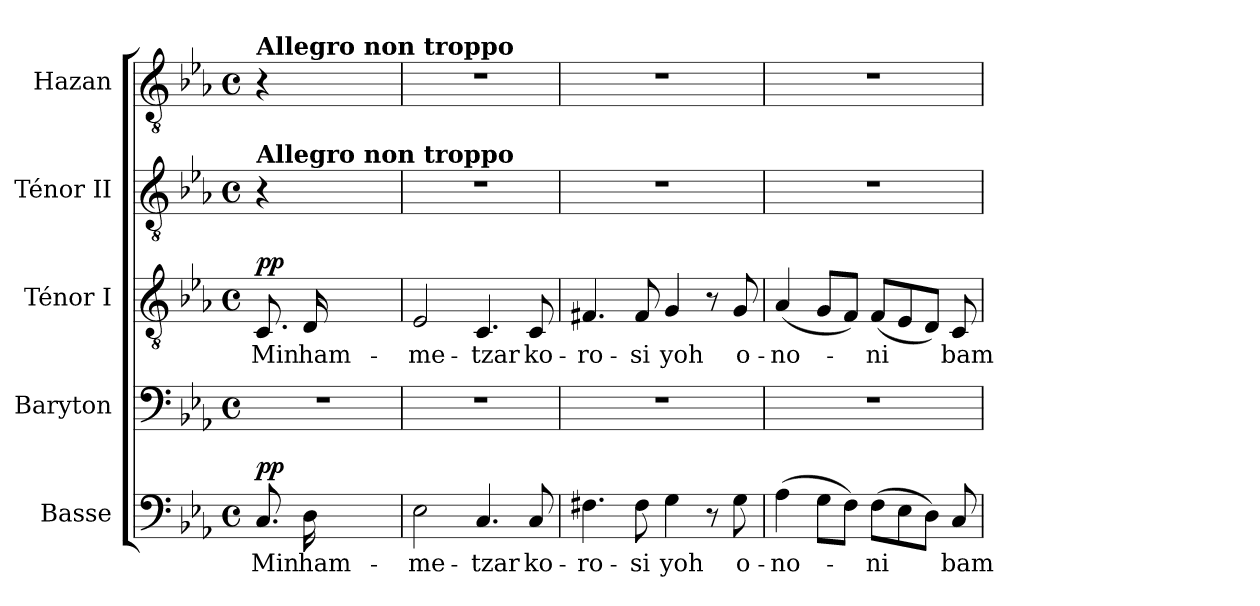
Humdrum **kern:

**kern	**text	**dynam	**kern	**kern	**text	**dynam	**kern	**kern
*part5	*part5	*part5	*part4	*part3	*part3	*part3	*part2	*part1
*staff5	*staff5	*staff5	*staff4	*staff3	*staff3	*staff3	*staff2	*staff1
*I"Basse	*	*	*I"Baryton	*I"Ténor I	*	*	*I"Ténor II	*I"Hazan
*I'B.	*	*	*I'Bar.	*I'T. I	*	*	*I'T. II	*I'H.
!!LO:PB:g=z
*clefF4	*	*	*clefF4	*clefGv2	*	*	*clefGv2	*clefGv2
*	*	*	*	*ITrd7c12	*	*	*ITrd7c12	*ITrd7c12
*k[b-e-a-]	*	*	*k[b-e-a-]	*k[b-e-a-]	*	*	*k[b-e-a-]	*k[b-e-a-]
*E-:	*	*	*E-:	*E-:	*	*	*E-:	*E-:
*M4/4	*	*	*M4/4	*M4/4	*	*	*M4/4	*M4/4
*met(c)	*	*	*met(c)	*met(c)	*	*	*met(c)	*met(c)
*MM120	*	*	*MM120	*MM120	*	*	*MM120	*MM120
=	=	=	=	=	=	=	=	=
!	!LO:LY:b:color=#000000	!	!LO:N:vis=1	!	!	!	!	!
!	!	!	!	!	!	!	!	!LO:TX:a:B:t=Allegro non troppo
!	!	!	!	!	!	!	!LO:TX:a:B:t=Allegro non troppo	!
!	!	!	!	!	!LO:LY:b:color=#000000	!	!	!
8.Ci/	Min	pp	1r	8.CCi/	Min	pp	4r	4r
!	!LO:LY:b:color=#000000	!	!	!	!	!	!	!
!	!	!	!	!	!LO:LY:b:color=#000000	!	!	!
16Di\	ham-	.	.	16DDi/	ham-	.	.	.
2.ryy	.	.	.	2.ryy	.	.	2.ryy	2.ryy
=1	=1	=1	=1	=1	=1	=1	=1	=1
!	!LO:LY:b:color=#000000	!	!	!	!	!	!	!
!	!	!	!	!	!LO:LY:b:color=#000000	!	!	!
2E-i\	-me-	.	1r	2EE-i/	-me-	.	1r	1r
!	!LO:LY:b:color=#000000	!	!	!	!	!	!	!
!	!	!	!	!	!LO:LY:b:color=#000000	!	!	!
4.Ci/	-tzar	.	.	4.CCi/	-tzar	.	.	.
!	!LO:LY:b:color=#000000	!	!	!	!	!	!	!
!	!	!	!	!	!LO:LY:b:color=#000000	!	!	!
8Ci/	ko-	.	.	8CCi/	ko-	.	.	.
=2	=2	=2	=2	=2	=2	=2	=2	=2
!	!LO:LY:b:color=#000000	!	!	!	!	!	!	!
!	!	!	!	!	!LO:LY:b:color=#000000	!	!	!
4.F#Xi\	-ro-	.	1r	4.FF#Xi/	-ro-	.	1r	1r
!	!LO:LY:b:color=#000000	!	!	!	!	!	!	!
!	!	!	!	!	!LO:LY:b:color=#000000	!	!	!
8F#i\	-si	.	.	8FF#i/	-si	.	.	.
!	!LO:LY:b:color=#000000	!	!	!	!	!	!	!
!	!	!	!	!	!LO:LY:b:color=#000000	!	!	!
4Gi\	yoh	.	.	4GGi/	yoh	.	.	.
8r	.	.	.	8r	.	.	.	.
!	!LO:LY:b:color=#000000	!	!	!	!	!	!	!
!	!	!	!	!	!LO:LY:b:color=#000000	!	!	!
8Gi\	o-	.	.	8GGi/	o-	.	.	.
=3	=3	=3	=3	=3	=3	=3	=3	=3
!	!LO:LY:b:color=#000000	!	!	!	!	!	!	!
!	!	!	!	!	!LO:LY:b:color=#000000	!	!	!
(4A-i\	-no-	.	1r	(4AA-i/	-no-	.	1r	1r
8Gi\L	.	.	.	8GGi/L	.	.	.	.
8Fi\J)	.	.	.	8FFi/J)	.	.	.	.
!	!LO:LY:b:color=#000000	!	!	!	!	!	!	!
!	!	!	!	!	!LO:LY:b:color=#000000	!	!	!
(8Fi\L	-ni	.	.	(8FFi/L	-ni	.	.	.
8E-i\	.	.	.	8EE-i/	.	.	.	.
8Di\J)	.	.	.	8DDi/J)	.	.	.	.
!	!LO:LY:b:color=#000000	!	!	!	!	!	!	!
!	!	!	!	!	!LO:LY:b:color=#000000	!	!	!
8Ci/	bam-	.	.	8CCi/	bam-	.	.	.
=	=	=	=	=	=	=	=	=
*-	*-	*-	*-	*-	*-	*-	*-	*-
